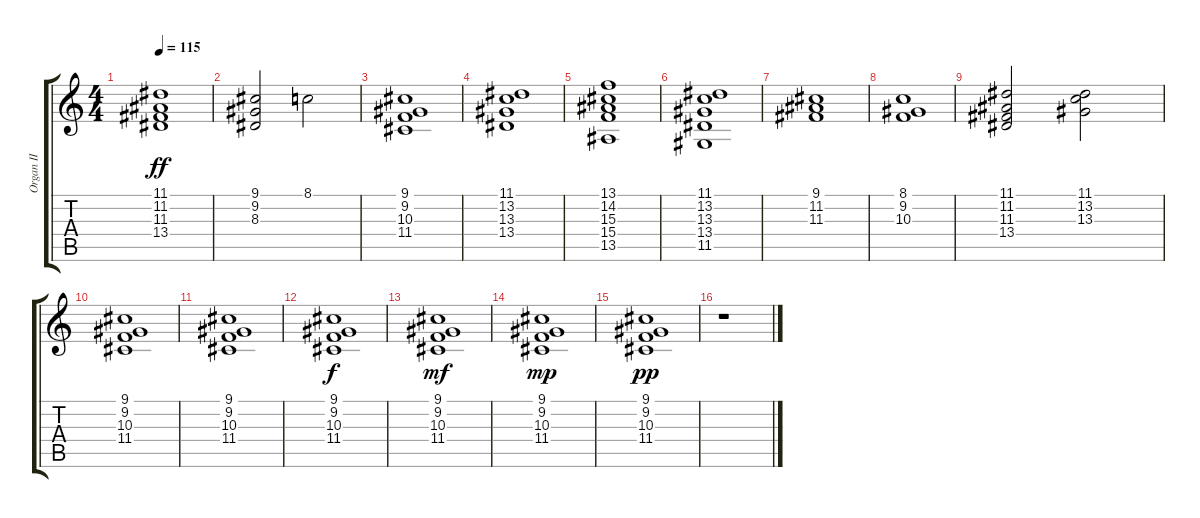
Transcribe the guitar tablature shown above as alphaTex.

\track ("Organ II" "Organ II") {instrument rockorgan}
\staff {score tabs}
\tuning (E4 B3 G3 D3 A2 E2) {hide}
\ts (4 4)
\tempo 115
\clef g2
\ks c
(11.1 11.2 11.3 13.4).1{dy ff} |
(9.1 9.2 8.3).2 8.1.2 |
(9.1 9.2 10.3 11.4).1 |
(11.1 13.2 13.3 13.4).1 |
(13.1 14.2 15.3 15.4 13.5).1 |
(11.1 13.2 13.3 13.4 11.5).1 |
(9.1 11.2 11.3).1 |
(8.1 9.2 10.3).1 |
(11.1 11.2 11.3 13.4).2 (11.1 13.2 13.3).2 |
(9.1 9.2 10.3 11.4).1 |
(9.1 9.2 10.3 11.4).1 |
(9.1 9.2 10.3 11.4).1{dy f} |
(9.1 9.2 10.3 11.4).1{dy mf} |
(9.1 9.2 10.3 11.4).1{dy mp} |
(9.1 9.2 10.3 11.4).1{dy pp} |
r.1
